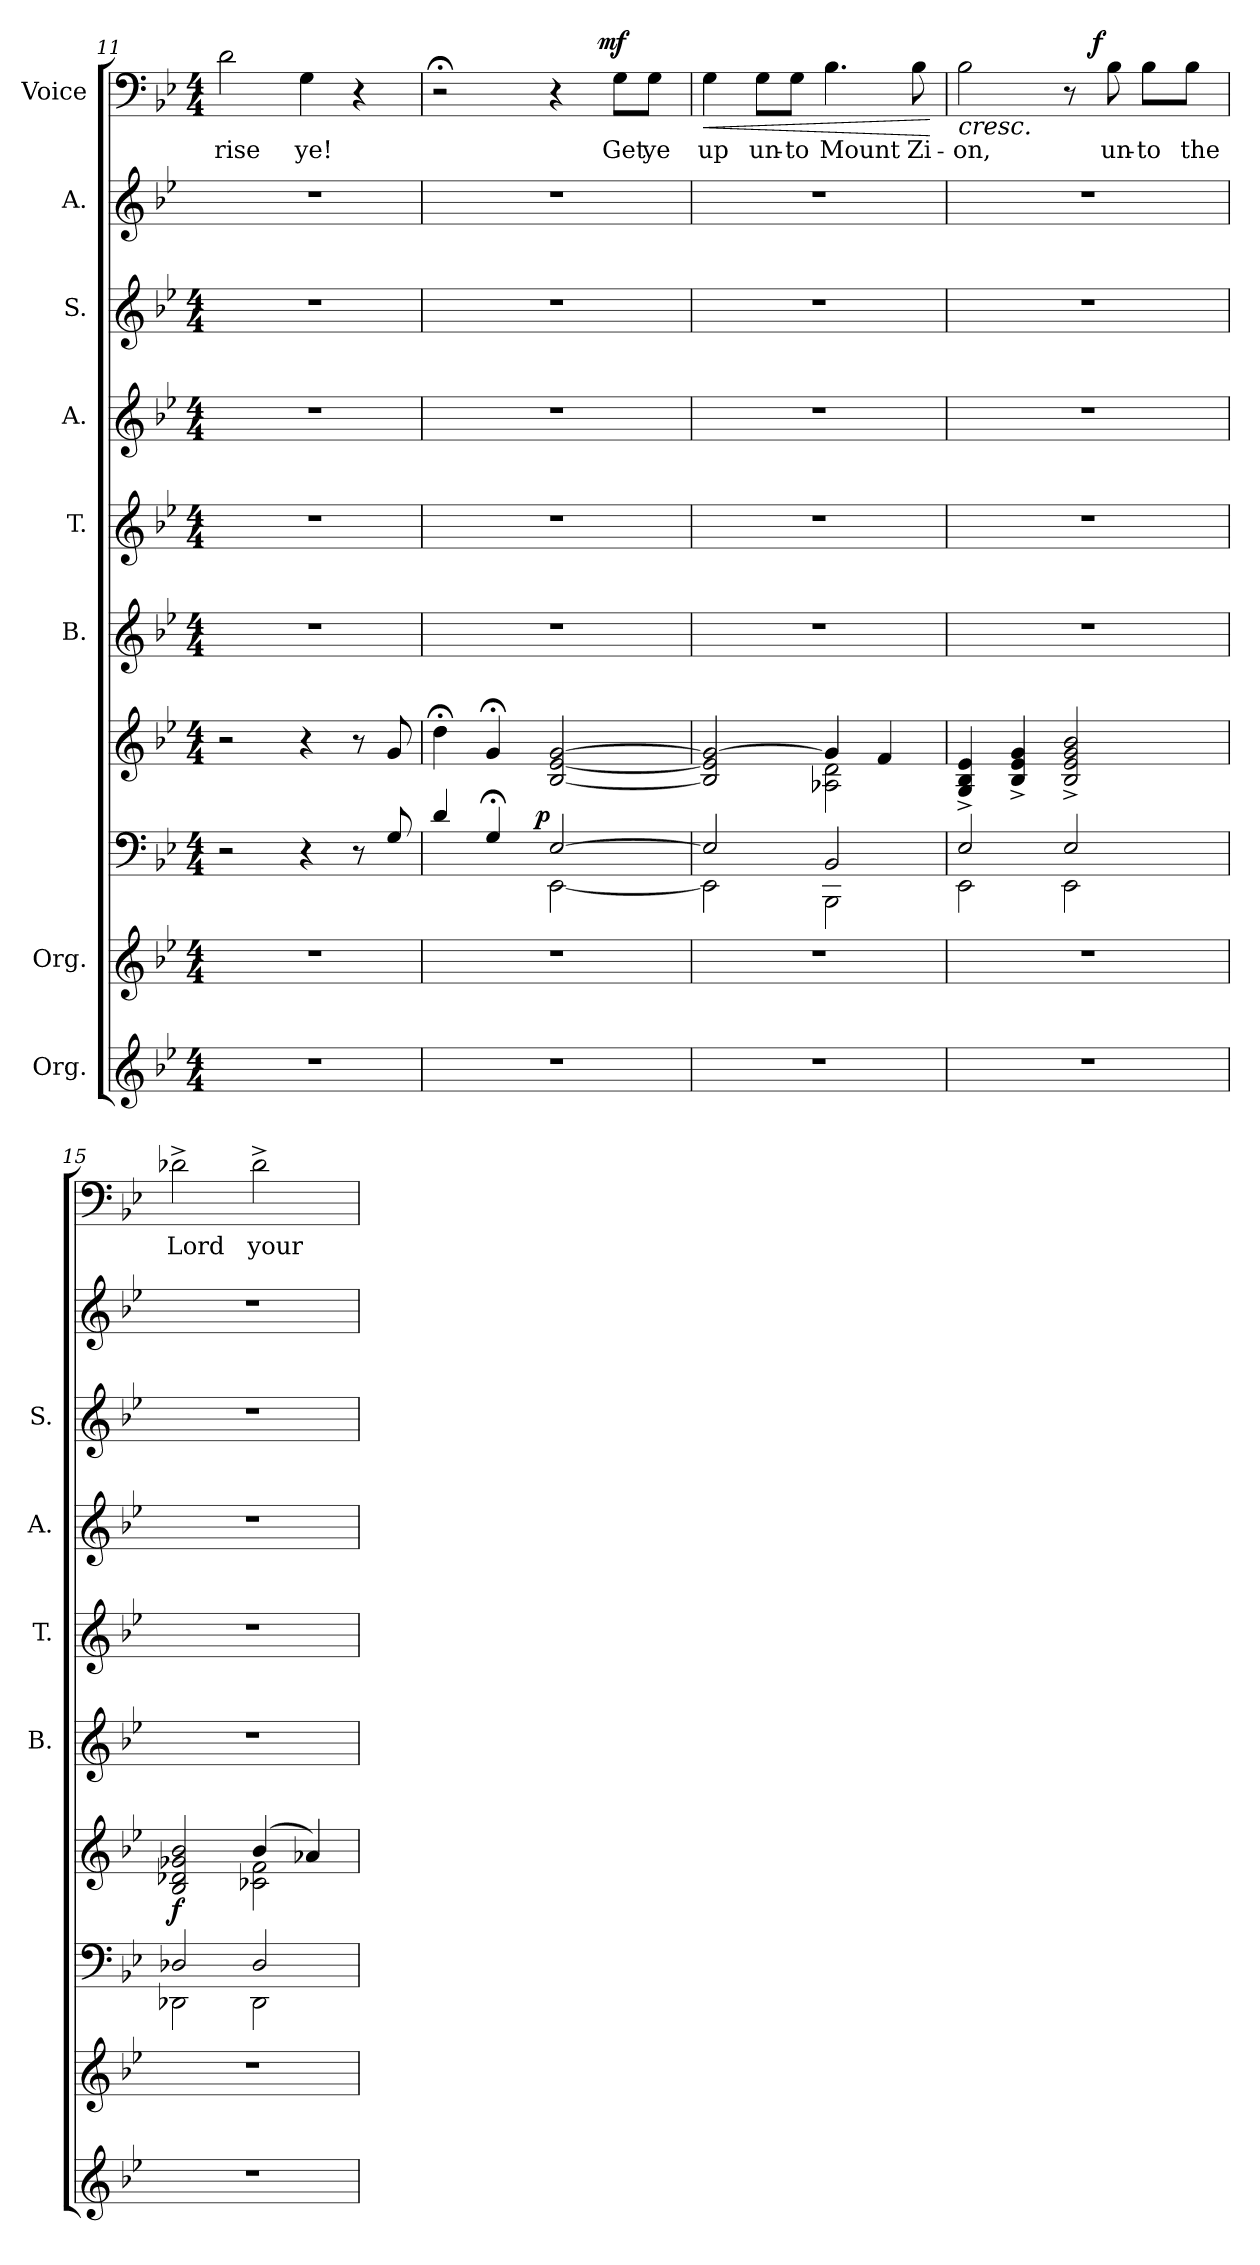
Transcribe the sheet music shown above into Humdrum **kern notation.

**kern	**kern	**kern	**dynam	**kern	**kern	**kern	**kern	**kern	**kern	**kern	**text	**dynam
*part10	*part9	*part8	*part8	*part7	*part6	*part5	*part4	*part3	*part2	*part1	*part1	*part1
*staff10	*staff9	*staff8	*staff8	*staff7	*staff6	*staff5	*staff4	*staff3	*staff2	*staff1	*staff1	*staff1
*I"Org.	*I"Org.	*	*	*	*I"B.	*I"T.	*I"A.	*I"S.	*I"A.	*I"Voice	*	*
*	*	*	*	*	*I'B.	*I'T.	*I'A.	*I'S.	*	*	*	*
*clefG2	*clefG2	*clefF4	*	*clefG2	*clefG2	*clefG2	*clefG2	*clefG2	*clefG2	*clefF4	*	*
*k[b-e-]	*k[b-e-]	*k[b-e-]	*	*k[b-e-]	*k[b-e-]	*k[b-e-]	*k[b-e-]	*k[b-e-]	*k[b-e-]	*k[b-e-]	*	*
*B-:	*B-:	*B-:	*	*B-:	*B-:	*B-:	*B-:	*B-:	*B-:	*B-:	*	*
*M4/4	*M4/4	*M4/4	*	*M4/4	*M4/4	*M4/4	*M4/4	*M4/4	*	*M4/4	*	*
=11	=11	=11	=11	=11	=11	=11	=11	=11	=11	=11	=11	=11
!	!	!	!	!	!	!	!	!	!	!	!LO:LY:b	!
1r	1r	2r	.	2r	1r	1r	1r	1r	1r	2d\	-rise	.
!	!	!	!	!	!	!	!	!	!	!	!LO:LY:b	!
.	.	4r	.	4r	.	.	.	.	.	4G\	ye!	.
.	.	8r	.	8r	.	.	.	.	.	4r	.	.
.	.	8G/	.	8g/	.	.	.	.	.	.	.	.
=12	=12	=12	=12	=12	=12	=12	=12	=12	=12	=12	=12	=12
*	*	*^	*	*	*	*	*	*	*	*^	*	*
*	*	*	*^	*	*	*	*	*	*	*	*	*	*	*
1r	1r	4d/	2ryy	4...ryy	.	4dd;<\	1r	1r	1r	1r	1r	2r;<	2ryy	.	.
.	.	4G;</	.	.	.	4g;/	.	.	.	.	.	.	.	.	.
!	!	!	!	!	!LO:DY:a	!	!	!	!	!	!	!	!	!	!
.	.	.	.	2ryy	p	.	.	.	.	.	.	.	.	.	.
.	.	[>2E-/	[<2EE-\	.	.	[<2B-/ [<2e-/ [>2g/	.	.	.	.	.	4r	8..ryy	.	.
!	!	!	!	!	!	!	!	!	!	!	!	!	!	!	!LO:DY:a
.	.	.	.	.	.	.	.	.	.	.	.	.	4ryy	.	mf
!	!	!	!	!	!	!	!	!	!	!	!	!	!	!LO:LY:b	!
.	.	.	.	.	.	.	.	.	.	.	.	8G\L	.	Get	.
!	!	!	!	!	!	!	!	!	!	!	!	!	!	!LO:LY:b	!
.	.	.	.	.	.	.	.	.	.	.	.	8G\J	.	ye	.
.	.	.	.	32ryy	.	.	.	.	.	.	.	.	32ryy	.	.
=13	=13	=13	=13	=13	=13	=13	=13	=13	=13	=13	=13	=13	=13	=13	=13
*	*	*	*	*	*	*^	*	*	*	*	*	*	*	*	*
!	!	!	!	!	!	!	!	!	!	!	!	!	!	!	!LO:LY:b	!LO:HP:b
*	*	*	*v	*v	*	*	*	*	*	*	*	*	*v	*v	*	*
1r	1r	2E-/]	2EE-\]	.	2B-/] 2e-/] 2g/_	2ryy	1r	1r	1r	1r	1r	4G\	up	<
!	!	!	!	!	!	!	!	!	!	!	!	!	!LO:LY:b	!
.	.	.	.	.	.	.	.	.	.	.	.	8G\L	un-	.
!	!	!	!	!	!	!	!	!	!	!	!	!	!LO:LY:b	!
.	.	.	.	.	.	.	.	.	.	.	.	8G\J	-to	.
!	!	!	!	!	!	!	!	!	!	!	!	!	!LO:LY:b	!
.	.	2BB-/	2BBB-\	.	4g/]	2A-X\ 2d\	.	.	.	.	.	4.B-\	Mount	.
.	.	.	.	.	4f/	.	.	.	.	.	.	.	.	.
!	!	!	!	!	!	!	!	!	!	!	!	!	!LO:LY:b	!
.	.	.	.	.	.	.	.	.	.	.	.	8B-\	Zi-	.
*	*	*v	*v	*	*	*	*	*	*	*	*	*	*	*
*	*	*	*	*v	*v	*	*	*	*	*	*	*	*
.	.	.	.	.	.	.	.	.	.	.	.	[
!!LO:LB:g=z
=14	=14	=14	=14	=14	=14	=14	=14	=14	=14	=14	=14	=14
*	*	*^	*	*	*	*	*	*	*	*	*	*
!	!	!	!	!	!	!	!	!	!	!	!	!LO:LY:b	!LO:HP:b
*	*	*	*	*	*	*	*	*	*	*	*^	*	*
1r	1r	2E-/	2EE-\	.	4G/^< 4B-/^< 4e-/^<	1r	1r	1r	1r	1r	2B-\	2ryy	-on,	<
.	.	.	.	.	4B-/^< 4e-/^< 4g/^<	.	.	.	.	.	.	.	.	.
.	.	2E-/	2EE-\	.	2B-/^< 2e-/^< 2g/^< 2b-/^<	.	.	.	.	.	8r	16.ryy	.	.
!	!	!	!	!	!	!	!	!	!	!	!	!	!	!LO:DY:a
.	.	.	.	.	.	.	.	.	.	.	.	4ryy	.	f
!	!	!	!	!	!	!	!	!	!	!	!	!	!LO:LY:b	!
.	.	.	.	.	.	.	.	.	.	.	8B-\	.	un-	[
!	!	!	!	!	!	!	!	!	!	!	!	!	!LO:LY:b	!
.	.	.	.	.	.	.	.	.	.	.	8B-\L	.	-to	.
.	.	.	.	.	.	.	.	.	.	.	.	8ryy	.	.
!	!	!	!	!	!	!	!	!	!	!	!	!	!LO:LY:b	!
.	.	.	.	.	.	.	.	.	.	.	8B-\J	.	the	.
.	.	.	.	.	.	.	.	.	.	.	.	32ryy	.	.
=15	=15	=15	=15	=15	=15	=15	=15	=15	=15	=15	=15	=15	=15	=15
*	*	*	*	*	*^	*	*	*	*	*	*	*	*	*
!	!	!	!	!LO:DY:a	!	!	!	!	!	!	!	!	!	!LO:LY:b	!
*	*	*	*	*	*	*	*	*	*	*	*	*v	*v	*	*
1r	1r	2D-X/	2DD-X\	f	2B-/ 2d-X/ 2g-X/ 2b-/	2ryy	1r	1r	1r	1r	1r	2d-X^>\	Lord	.
!	!	!	!	!	!	!	!	!	!	!	!	!	!LO:LY:b	!
.	.	2D-/	2DD-\	.	(4b-/	2c-X\ 2f\	.	.	.	.	.	2d-^>\	your	.
.	.	.	.	.	4a-X/)	.	.	.	.	.	.	.	.	.
*	*	*v	*v	*	*	*	*	*	*	*	*	*	*	*
*	*	*	*	*v	*v	*	*	*	*	*	*	*	*
=	=	=	=	=	=	=	=	=	=	=	=	=
*-	*-	*-	*-	*-	*-	*-	*-	*-	*-	*-	*-	*-
